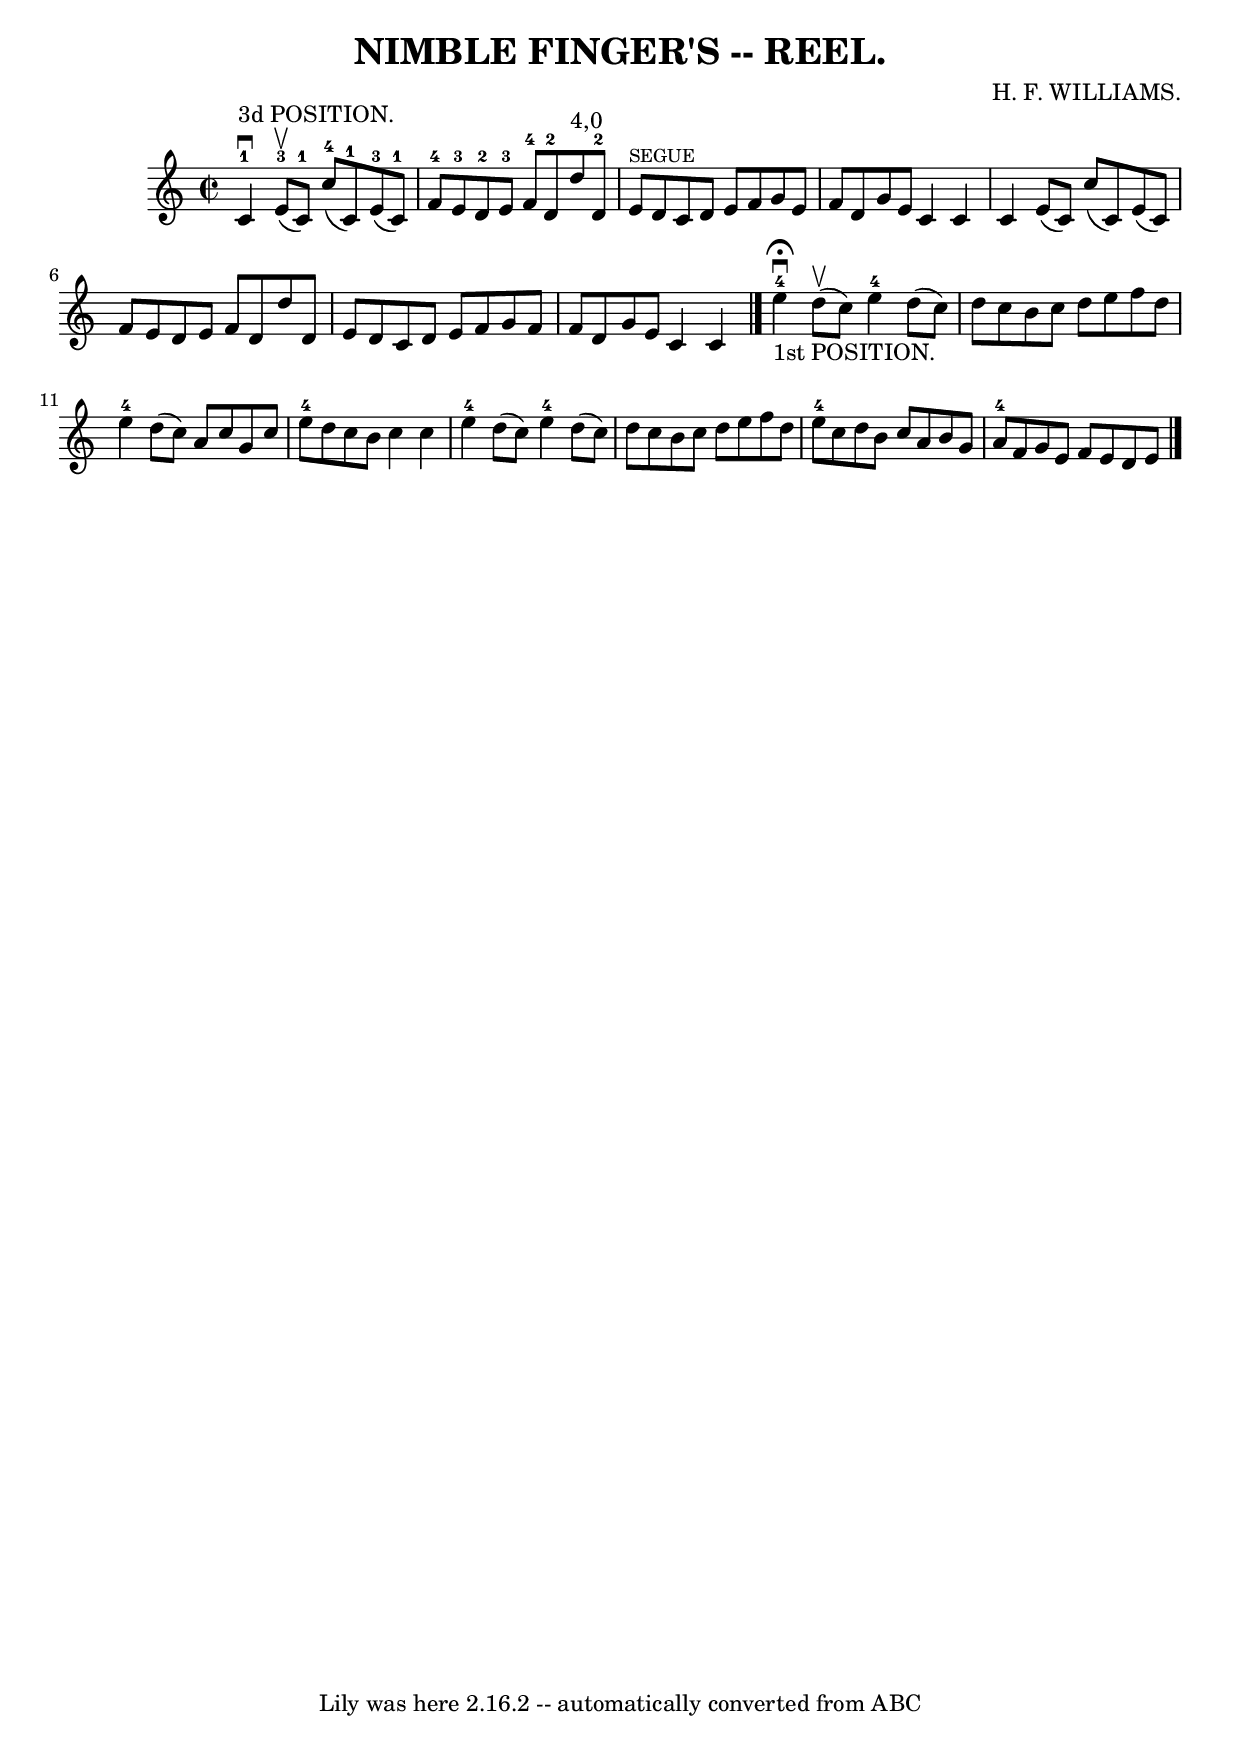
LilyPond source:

\version "2.16.2"
\include "Mammoth.ily"
\header {
  %% book = "Coles"
  composer = "H. F. WILLIAMS."
  crossRefNumber = "11"
  footnotes = ""
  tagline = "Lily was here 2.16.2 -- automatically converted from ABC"
  title = "NIMBLE FINGER'S -- REEL."

}
voicedefault =  {


  \override Staff.TimeSignature #'style = #'C
  \time 2/2 
  \key c \major
  c'4-1^"3d POSITION."^\downbow e'8-3(^\upbow c'8-1) c''8-4(c'8-1) e'8-3(c'8-1) |
  f'8-4 e'8-3 d'8-2 e'8-3 f'8-4   
  d'8-2 d''8^"4,0" d'8-2 |
  e'8^\segue d'8 c'8 d'8   
  e'8 f'8 g'8 e'8  |
  f'8 d'8 g'8 e'8 c'4 c'4   |
  c'4 e'8 (c'8) c''8 (c'8) e'8 (c'8)  |
  f'8 e'8 d'8 e'8 f'8 d'8 d''8 d'8  |
  
  e'8 d'8 c'8 d'8 e'8 f'8 g'8 f'8  |
  f'8 d'8    
  g'8 e'8 c'4 c'4    \bar "|." e''4-4_"1st POSITION."^\fermata^\downbow d''8 (^\upbow c''8) e''4-4 d''8 (c''8) |
  d''8 c''8 b'8 c''8 d''8 e''8 
  f''8 d''8  |
  e''4-4 d''8 (c''8) a'8 c''8 g'8  
  c''8  |
  e''8-4 d''8 c''8 b'8 c''4 c''4   |
  e''4-4 d''8 (c''8) e''4-4 d''8 (c''8)  |
  d''8 c''8 b'8 c''8 d''8 e''8 f''8 d''8   |
  e''8-4 c''8 d''8 b'8 c''8 a'8 b'8 g'8   |
  a'8-4 f'8 g'8 e'8 f'8 e'8 d'8 e'8  \bar "|."  
  

}

\score{
  <<

    \context Staff="default"
    {
      \voicedefault 
      
    }

  >>
  \layout {
    
  }
  \midi {
  }

}
